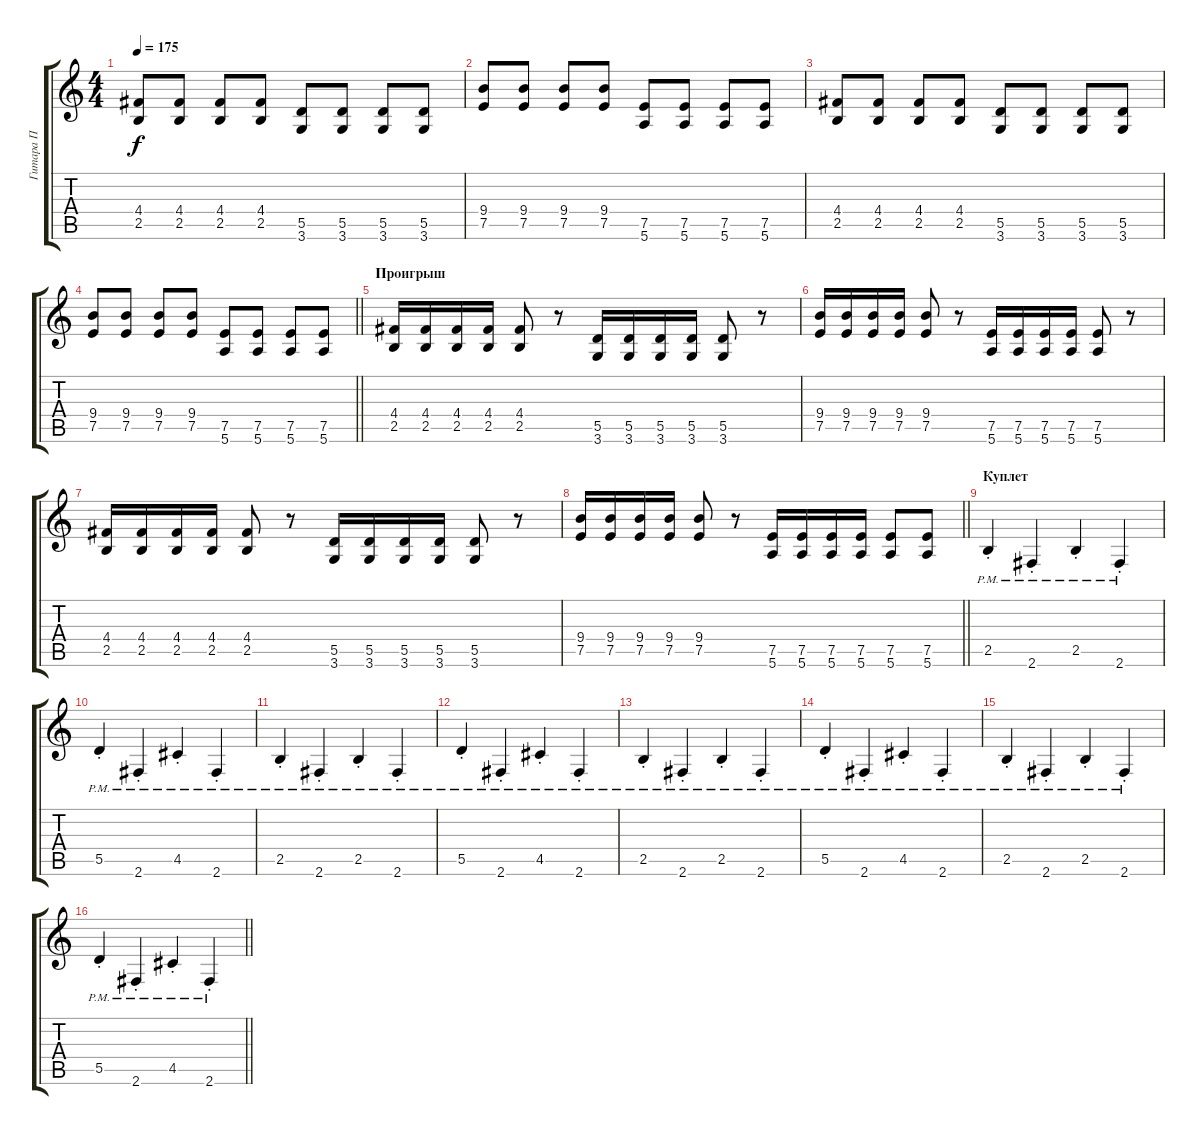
\track ("Гитара П" "Гитара П") {instrument distortionguitar}
\staff {score tabs}
\tuning (E4 B3 G3 D3 A2 E2) {hide}
\ts (4 4)
\tempo 175
\clef g2
\ks c
(4.4 2.5).8{dy f} (4.4 2.5).8 (4.4 2.5).8 (4.4 2.5).8 (5.5 3.6).8 (5.5 3.6).8 (5.5 3.6).8 (5.5 3.6).8 |
(9.4 7.5).8 (9.4 7.5).8 (9.4 7.5).8 (9.4 7.5).8 (7.5 5.6).8 (7.5 5.6).8 (7.5 5.6).8 (7.5 5.6).8 |
(4.4 2.5).8 (4.4 2.5).8 (4.4 2.5).8 (4.4 2.5).8 (5.5 3.6).8 (5.5 3.6).8 (5.5 3.6).8 (5.5 3.6).8 |
\barLineRight lightlight
(9.4 7.5).8 (9.4 7.5).8 (9.4 7.5).8 (9.4 7.5).8 (7.5 5.6).8 (7.5 5.6).8 (7.5 5.6).8 (7.5 5.6).8 |
\section ("" "Проигрыш")
(4.4 2.5).16 (4.4 2.5).16 (4.4 2.5).16 (4.4 2.5).16 (4.4 2.5).8 r.8 (5.5 3.6).16 (5.5 3.6).16 (5.5 3.6).16 (5.5 3.6).16 (5.5 3.6).8 r.8 |
(9.4 7.5).16 (9.4 7.5).16 (9.4 7.5).16 (9.4 7.5).16 (9.4 7.5).8 r.8 (7.5 5.6).16 (7.5 5.6).16 (7.5 5.6).16 (7.5 5.6).16 (7.5 5.6).8 r.8 |
(4.4 2.5).16 (4.4 2.5).16 (4.4 2.5).16 (4.4 2.5).16 (4.4 2.5).8 r.8 (5.5 3.6).16 (5.5 3.6).16 (5.5 3.6).16 (5.5 3.6).16 (5.5 3.6).8 r.8 |
\barLineRight lightlight
(9.4 7.5).16 (9.4 7.5).16 (9.4 7.5).16 (9.4 7.5).16 (9.4 7.5).8 r.8 (7.5 5.6).16 (7.5 5.6).16 (7.5 5.6).16 (7.5 5.6).16 (7.5 5.6).8 (7.5 5.6).8 |
\section ("" "Куплет")
2.5{pm st}.4 2.6{pm st}.4 2.5{pm st}.4 2.6{pm st}.4 |
5.5{pm st}.4 2.6{pm st}.4 4.5{pm st}.4 2.6{pm st}.4 |
2.5{pm st}.4 2.6{pm st}.4 2.5{pm st}.4 2.6{pm st}.4 |
5.5{pm st}.4 2.6{pm st}.4 4.5{pm st}.4 2.6{pm st}.4 |
2.5{pm st}.4 2.6{pm st}.4 2.5{pm st}.4 2.6{pm st}.4 |
5.5{pm st}.4 2.6{pm st}.4 4.5{pm st}.4 2.6{pm st}.4 |
2.5{pm st}.4 2.6{pm st}.4 2.5{pm st}.4 2.6{pm st}.4 |
\barLineRight lightlight
5.5{pm st}.4 2.6{pm st}.4 4.5{pm st}.4 2.6{pm st}.4
